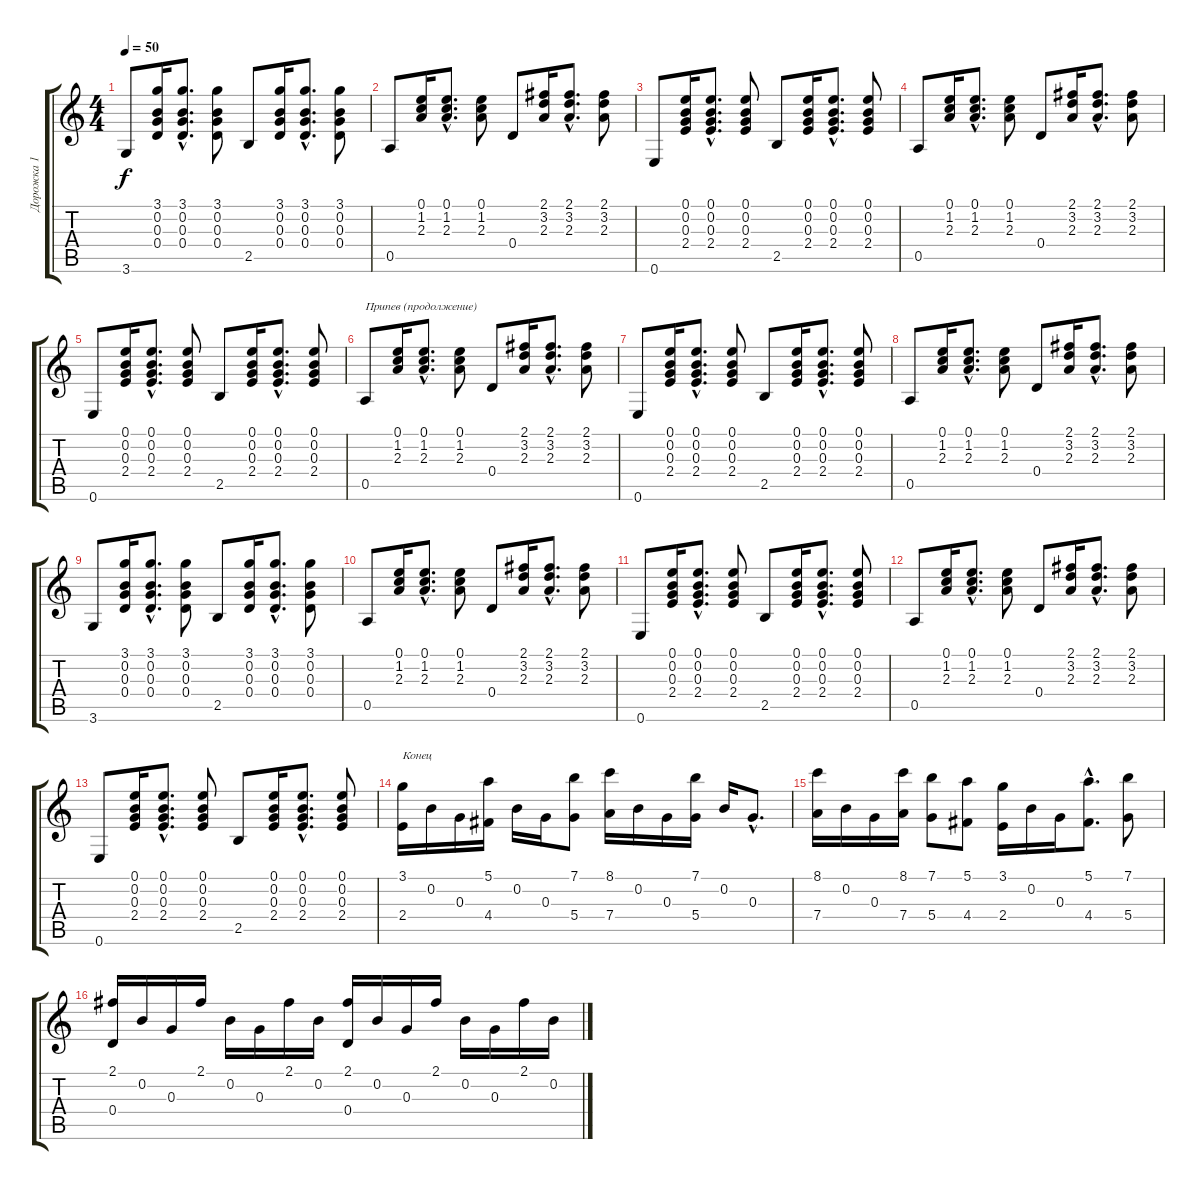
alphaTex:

\track ("Дорожка 1" "Дорожка 1") {instrument acousticguitarsteel}
\staff {score tabs}
\tuning (E4 B3 G3 D3 A2 E2) {hide}
\ts (4 4)
\tempo 50
\clef g2
\ks c
3.6.8{dy f} (3.1 0.2 0.3 0.4).16 (3.1{hac} 0.2{hac} 0.3{hac} 0.4{hac}).8{d} (3.1 0.2 0.3 0.4).8 2.5.8 (3.1 0.2 0.3 0.4).16 (3.1{hac} 0.2{hac} 0.3{hac} 0.4{hac}).8{d} (3.1 0.2 0.3 0.4).8 |
0.5.8 (0.1 1.2 2.3).16 (0.1{hac} 1.2{hac} 2.3{hac}).8{d} (0.1 1.2 2.3).8 0.4.8 (2.1 3.2 2.3).16 (2.1{hac} 3.2{hac} 2.3{hac}).8{d} (2.1 3.2 2.3).8 |
0.6.8 (0.1 0.2 0.3 2.4).16 (0.1{hac} 0.2{hac} 0.3{hac} 2.4{hac}).8{d} (0.1 0.2 0.3 2.4).8 2.5.8 (0.1 0.2 0.3 2.4).16 (0.1{hac} 0.2{hac} 0.3{hac} 2.4{hac}).8{d} (0.1 0.2 0.3 2.4).8 |
0.5.8 (0.1 1.2 2.3).16 (0.1{hac} 1.2{hac} 2.3{hac}).8{d} (0.1 1.2 2.3).8 0.4.8 (2.1 3.2 2.3).16 (2.1{hac} 3.2{hac} 2.3{hac}).8{d} (2.1 3.2 2.3).8 |
0.6.8 (0.1 0.2 0.3 2.4).16 (0.1{hac} 0.2{hac} 0.3{hac} 2.4{hac}).8{d} (0.1 0.2 0.3 2.4).8 2.5.8 (0.1 0.2 0.3 2.4).16 (0.1{hac} 0.2{hac} 0.3{hac} 2.4{hac}).8{d} (0.1 0.2 0.3 2.4).8 |
0.5.8{txt "Припев (продолжение)"} (0.1 1.2 2.3).16 (0.1{hac} 1.2{hac} 2.3{hac}).8{d} (0.1 1.2 2.3).8 0.4.8 (2.1 3.2 2.3).16 (2.1{hac} 3.2{hac} 2.3{hac}).8{d} (2.1 3.2 2.3).8 |
0.6.8 (0.1 0.2 0.3 2.4).16 (0.1{hac} 0.2{hac} 0.3{hac} 2.4{hac}).8{d} (0.1 0.2 0.3 2.4).8 2.5.8 (0.1 0.2 0.3 2.4).16 (0.1{hac} 0.2{hac} 0.3{hac} 2.4{hac}).8{d} (0.1 0.2 0.3 2.4).8 |
0.5.8 (0.1 1.2 2.3).16 (0.1{hac} 1.2{hac} 2.3{hac}).8{d} (0.1 1.2 2.3).8 0.4.8 (2.1 3.2 2.3).16 (2.1{hac} 3.2{hac} 2.3{hac}).8{d} (2.1 3.2 2.3).8 |
3.6.8 (3.1 0.2 0.3 0.4).16 (3.1{hac} 0.2{hac} 0.3{hac} 0.4{hac}).8{d} (3.1 0.2 0.3 0.4).8 2.5.8 (3.1 0.2 0.3 0.4).16 (3.1{hac} 0.2{hac} 0.3{hac} 0.4{hac}).8{d} (3.1 0.2 0.3 0.4).8 |
0.5.8 (0.1 1.2 2.3).16 (0.1{hac} 1.2{hac} 2.3{hac}).8{d} (0.1 1.2 2.3).8 0.4.8 (2.1 3.2 2.3).16 (2.1{hac} 3.2{hac} 2.3{hac}).8{d} (2.1 3.2 2.3).8 |
0.6.8 (0.1 0.2 0.3 2.4).16 (0.1{hac} 0.2{hac} 0.3{hac} 2.4{hac}).8{d} (0.1 0.2 0.3 2.4).8 2.5.8 (0.1 0.2 0.3 2.4).16 (0.1{hac} 0.2{hac} 0.3{hac} 2.4{hac}).8{d} (0.1 0.2 0.3 2.4).8 |
0.5.8 (0.1 1.2 2.3).16 (0.1{hac} 1.2{hac} 2.3{hac}).8{d} (0.1 1.2 2.3).8 0.4.8 (2.1 3.2 2.3).16 (2.1{hac} 3.2{hac} 2.3{hac}).8{d} (2.1 3.2 2.3).8 |
0.6.8 (0.1 0.2 0.3 2.4).16 (0.1{hac} 0.2{hac} 0.3{hac} 2.4{hac}).8{d} (0.1 0.2 0.3 2.4).8 2.5.8 (0.1 0.2 0.3 2.4).16 (0.1{hac} 0.2{hac} 0.3{hac} 2.4{hac}).8{d} (0.1 0.2 0.3 2.4).8 |
(3.1 2.4).16{txt "Конец"} 0.2.16 0.3.16 (5.1 4.4).16 0.2.16 0.3.16 (7.1 5.4).8 (8.1 7.4).16 0.2.16 0.3.16 (7.1 5.4).16 0.2.16 0.3{hac}.8{d} |
(8.1 7.4).16 0.2.16 0.3.16 (8.1 7.4).16 (7.1 5.4).8 (5.1 4.4).8 (3.1 2.4).16 0.2.16 0.3.16 (5.1{hac} 4.4{hac}).8{d} (7.1 5.4).8 |
(2.1 0.4).16 0.2.16 0.3.16 2.1.16 0.2.16 0.3.16 2.1.16 0.2.16 (2.1 0.4).16 0.2.16 0.3.16 2.1.16 0.2.16 0.3.16 2.1.16 0.2.16
